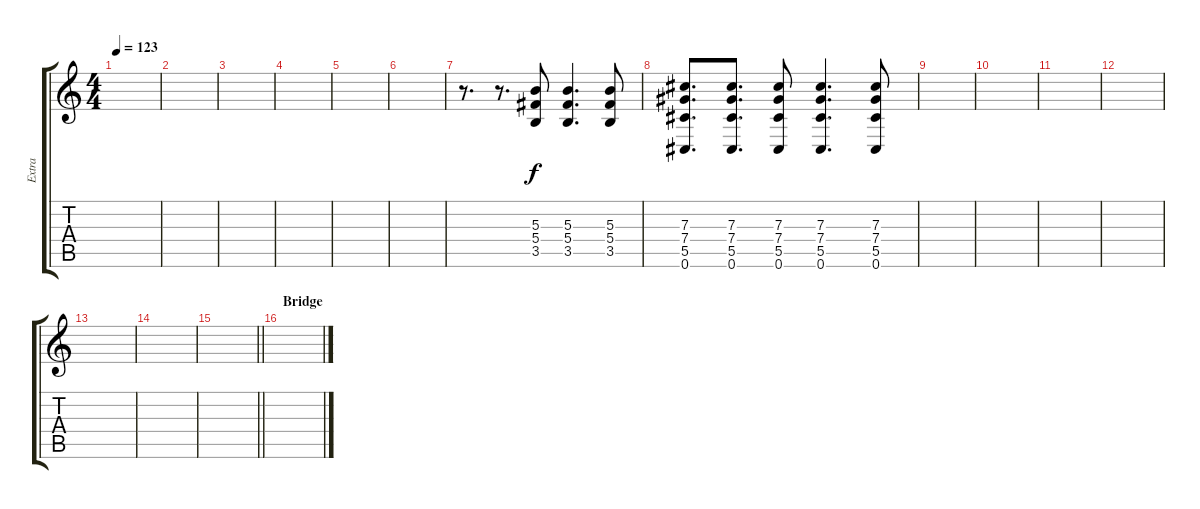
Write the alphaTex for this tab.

\track ("Extra" "Extra") {instrument overdrivenguitar}
\staff {score tabs}
\tuning (Eb4 Bb3 Gb3 Db3 Ab2 Db2) {hide}
\ts (4 4)
\tempo 123
\clef g2
\ks c
|
|
|
|
|
|
r.8{d} r.8{d} (5.3 5.4 3.5).8 (5.3 5.4 3.5).4{d} (5.3 5.4 3.5).8 |
(7.3 7.4 5.5 0.6).8{d} (7.3 7.4 5.5 0.6).8{d} (7.3 7.4 5.5 0.6).8 (7.3 7.4 5.5 0.6).4{d} (7.3 7.4 5.5 0.6).8 |
|
|
|
|
|
|
\barLineRight lightlight
|
\section ("" "Bridge")
